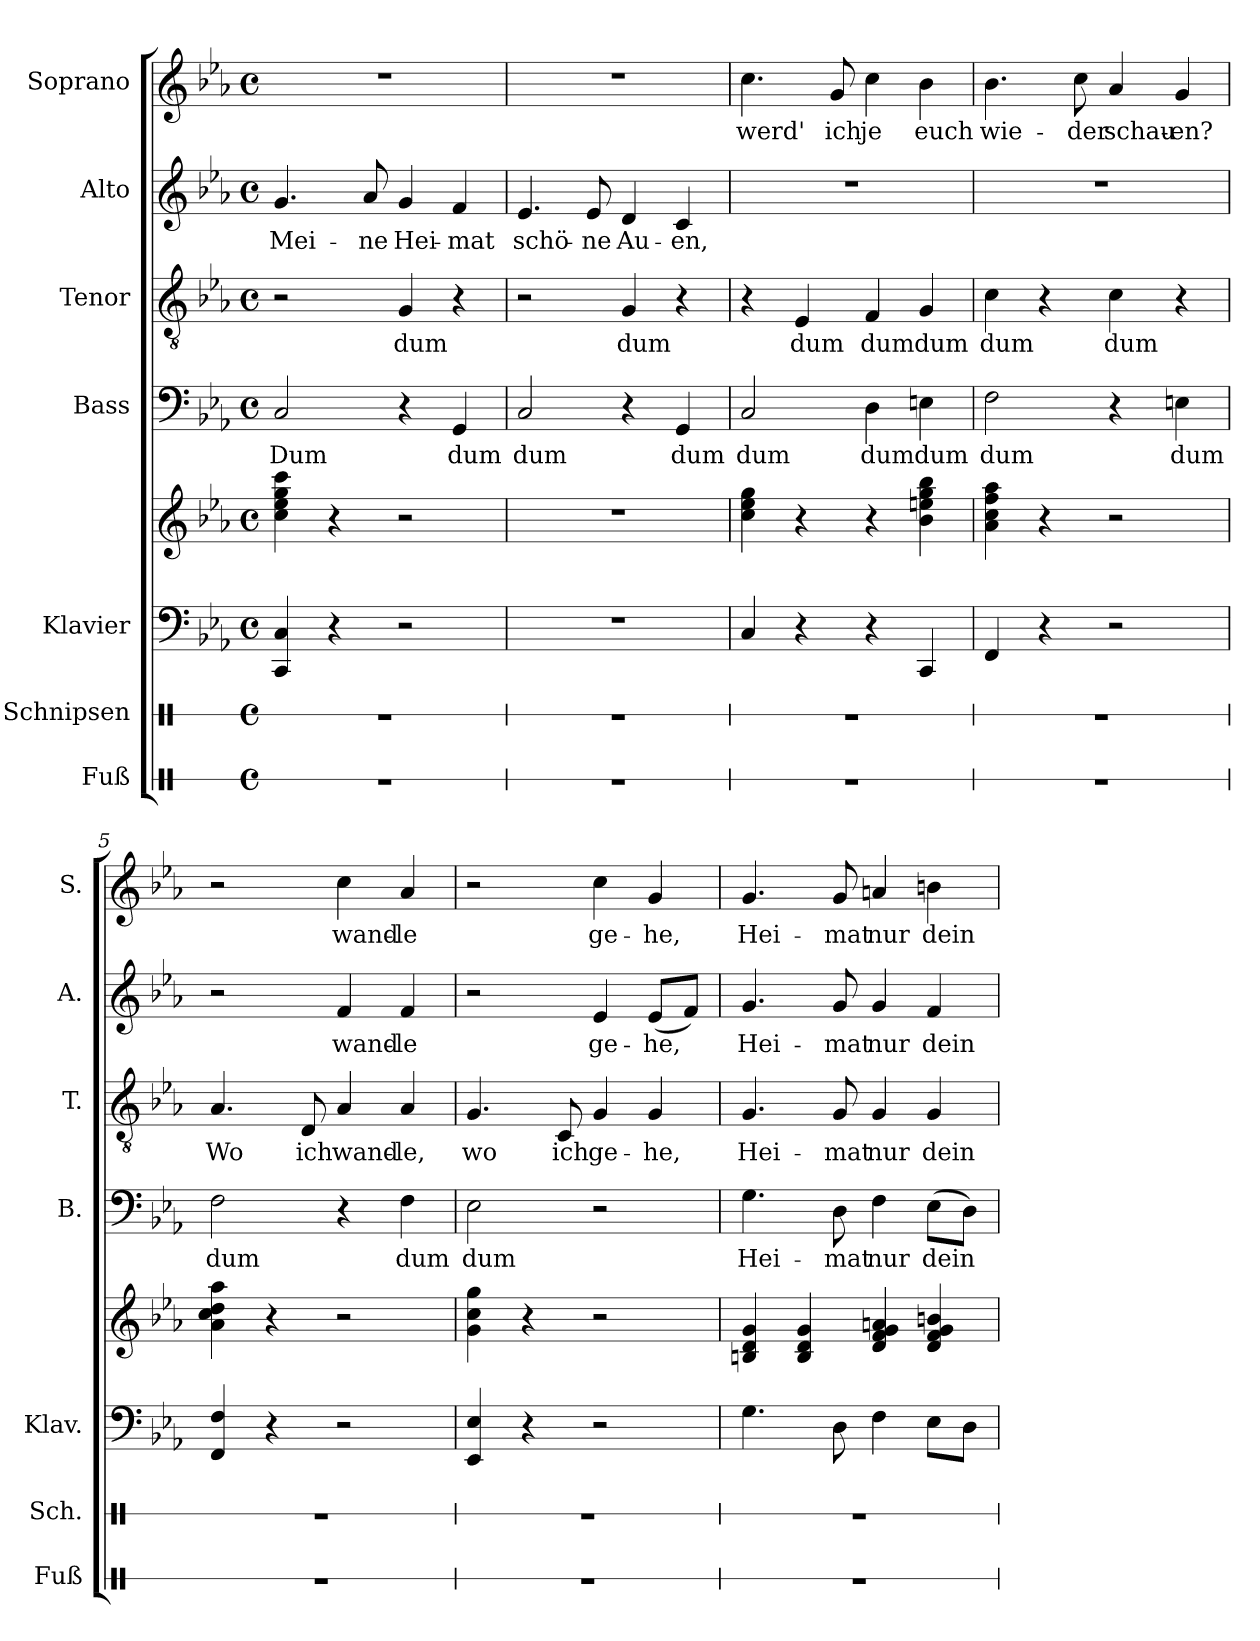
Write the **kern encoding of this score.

**kern	**kern	**kern	**kern	**kern	**text	**kern	**text	**kern	**text	**kern	**text
*part7	*part6	*part5	*part5	*part4	*part4	*part3	*part3	*part2	*part2	*part1	*part1
*staff8	*staff7	*staff6	*staff5	*staff4	*staff4	*staff3	*staff3	*staff2	*staff2	*staff1	*staff1
*I"Fuß	*I"Schnipsen	*I"Klavier	*	*I"Bass	*	*I"Tenor	*	*I"Alto	*	*I"Soprano	*
*I'Fuß	*I'Sch.	*I'Klav.	*	*I'B.	*	*I'T.	*	*I'A.	*	*I'S.	*
*stria1	*stria1	*	*	*	*	*	*	*	*	*	*
*clefX	*clefX	*clefF4	*clefG2	*clefF4	*	*clefGv2	*	*clefG2	*	*clefG2	*
*k[]	*k[]	*k[b-e-a-]	*k[b-e-a-]	*k[b-e-a-]	*	*k[b-e-a-]	*	*k[b-e-a-]	*	*k[b-e-a-]	*
*M4/4	*M4/4	*M4/4	*M4/4	*M4/4	*	*M4/4	*	*M4/4	*	*M4/4	*
*met(c)	*met(c)	*met(c)	*met(c)	*met(c)	*	*met(c)	*	*met(c)	*	*met(c)	*
*MM120	*MM120	*MM120	*MM120	*MM120	*	*MM120	*	*MM120	*	*MM120	*
=1	=1	=1	=1	=1	=1	=1	=1	=1	=1	=1	=1
!	!	!	!	!	!LO:LY:b	!	!	!	!LO:LY:b	!	!
1r	1r	4CC/ 4C/	4cc\ 4ee-\ 4gg\ 4ccc\	2C/	Dum	2r	.	4.g/	Mei-	1r	.
.	.	4r	4r	.	.	.	.	.	.	.	.
!	!	!	!	!	!	!	!	!	!LO:LY:b	!	!
.	.	.	.	.	.	.	.	8a-/	-ne	.	.
!	!	!	!	!	!	!	!LO:LY:b	!	!LO:LY:b	!	!
.	.	2r	2r	4r	.	4G/	dum	4g/	Hei-	.	.
!	!	!	!	!	!LO:LY:b	!	!	!	!LO:LY:b	!	!
.	.	.	.	4GG/	dum	4r	.	4f/	-mat	.	.
=2	=2	=2	=2	=2	=2	=2	=2	=2	=2	=2	=2
!	!	!	!	!	!LO:LY:b	!	!	!	!LO:LY:b	!	!
1r	1r	1r	1r	2C/	dum	2r	.	4.e-/	schö-	1r	.
!	!	!	!	!	!	!	!	!	!LO:LY:b	!	!
.	.	.	.	.	.	.	.	8e-/	-ne	.	.
!	!	!	!	!	!	!	!LO:LY:b	!	!LO:LY:b	!	!
.	.	.	.	4r	.	4G/	dum	4d/	Au-	.	.
!	!	!	!	!	!LO:LY:b	!	!	!	!LO:LY:b	!	!
.	.	.	.	4GG/	dum	4r	.	4c/	-en,	.	.
=3	=3	=3	=3	=3	=3	=3	=3	=3	=3	=3	=3
!	!	!	!	!	!LO:LY:b	!	!	!	!	!	!LO:LY:b
1r	1r	4C/	4cc\ 4ee-\ 4gg\	2C/	dum	4r	.	1r	.	4.cc\	werd'
!	!	!	!	!	!	!	!LO:LY:b	!	!	!	!
.	.	4r	4r	.	.	4E-/	dum	.	.	.	.
!	!	!	!	!	!	!	!	!	!	!	!LO:LY:b
.	.	.	.	.	.	.	.	.	.	8g/	ich
!	!	!	!	!	!LO:LY:b	!	!LO:LY:b	!	!	!	!LO:LY:b
.	.	4r	4r	4D\	dum	4F/	dum	.	.	4cc\	je
!	!	!	!	!	!LO:LY:b	!	!LO:LY:b	!	!	!	!LO:LY:b
.	.	4CC/	4b-\ 4een\ 4gg\ 4bb-\	4En\	dum	4G/	dum	.	.	4b-\	euch
=4	=4	=4	=4	=4	=4	=4	=4	=4	=4	=4	=4
!	!	!	!	!	!LO:LY:b	!	!LO:LY:b	!	!	!	!LO:LY:b
1r	1r	4FF/	4a-\ 4cc\ 4ff\ 4aa-\	2F\	dum	4c\	dum	1r	.	4.b-\	wie-
.	.	4r	4r	.	.	4r	.	.	.	.	.
!	!	!	!	!	!	!	!	!	!	!	!LO:LY:b
.	.	.	.	.	.	.	.	.	.	8cc\	-der
!	!	!	!	!	!	!	!LO:LY:b	!	!	!	!LO:LY:b
.	.	2r	2r	4r	.	4c\	dum	.	.	4a-/	schau-
!	!	!	!	!	!LO:LY:b	!	!	!	!	!	!LO:LY:b
.	.	.	.	4En\	dum	4r	.	.	.	4g/	-en?
=5	=5	=5	=5	=5	=5	=5	=5	=5	=5	=5	=5
!	!	!	!	!	!LO:LY:b	!	!LO:LY:b	!	!	!	!
1r	1r	4FF/ 4F/	4a-\ 4cc\ 4dd\ 4aa-\	2F\	dum	4.A-/	Wo	2r	.	2r	.
.	.	4r	4r	.	.	.	.	.	.	.	.
!	!	!	!	!	!	!	!LO:LY:b	!	!	!	!
.	.	.	.	.	.	8D/	ich	.	.	.	.
!	!	!	!	!	!	!	!LO:LY:b	!	!LO:LY:b	!	!LO:LY:b
.	.	2r	2r	4r	.	4A-/	wand-	4f/	wand-	4cc\	wand-
!	!	!	!	!	!LO:LY:b	!	!LO:LY:b	!	!LO:LY:b	!	!LO:LY:b
.	.	.	.	4F\	dum	4A-/	-le,	4f/	-le	4a-/	-le
=6	=6	=6	=6	=6	=6	=6	=6	=6	=6	=6	=6
!	!	!	!	!	!LO:LY:b	!	!LO:LY:b	!	!	!	!
1r	1r	4EE-/ 4E-/	4g\ 4cc\ 4gg\	2E-\	dum	4.G/	wo	2r	.	2r	.
.	.	4r	4r	.	.	.	.	.	.	.	.
!	!	!	!	!	!	!	!LO:LY:b	!	!	!	!
.	.	.	.	.	.	8C/	ich	.	.	.	.
!	!	!	!	!	!	!	!LO:LY:b	!	!LO:LY:b	!	!LO:LY:b
.	.	2r	2r	2r	.	4G/	ge-	4e-/	ge-	4cc\	ge-
!	!	!	!	!	!	!	!LO:LY:b	!	!LO:LY:b	!	!LO:LY:b
.	.	.	.	.	.	4G/	-he,	(8e-/L	-he,	4g/	-he,
.	.	.	.	.	.	.	.	8f/J)	.	.	.
=7	=7	=7	=7	=7	=7	=7	=7	=7	=7	=7	=7
!	!	!	!	!	!LO:LY:b	!	!LO:LY:b	!	!LO:LY:b	!	!LO:LY:b
1r	1r	4.G\	4Bn/ 4d/ 4g/	4.G\	Hei-	4.G/	Hei-	4.g/	Hei-	4.g/	Hei-
.	.	.	4B/ 4d/ 4g/	.	.	.	.	.	.	.	.
!	!	!	!	!	!LO:LY:b	!	!LO:LY:b	!	!LO:LY:b	!	!LO:LY:b
.	.	8D\	.	8D\	-mat	8G/	-mat	8g/	-mat	8g/	-mat
!	!	!	!	!	!LO:LY:b	!	!LO:LY:b	!	!LO:LY:b	!	!LO:LY:b
.	.	4F\	4d/ 4f/ 4g/ 4an/	4F\	nur	4G/	nur	4g/	nur	4an/	nur
!	!	!	!	!	!LO:LY:b	!	!LO:LY:b	!	!LO:LY:b	!	!LO:LY:b
.	.	8E-\L	4d/ 4f/ 4g/ 4bn/	(8E-\L	dein	4G/	dein	4f/	dein	4bn\	dein
.	.	8D\J	.	8D\J)	.	.	.	.	.	.	.
=	=	=	=	=	=	=	=	=	=	=	=
*-	*-	*-	*-	*-	*-	*-	*-	*-	*-	*-	*-
